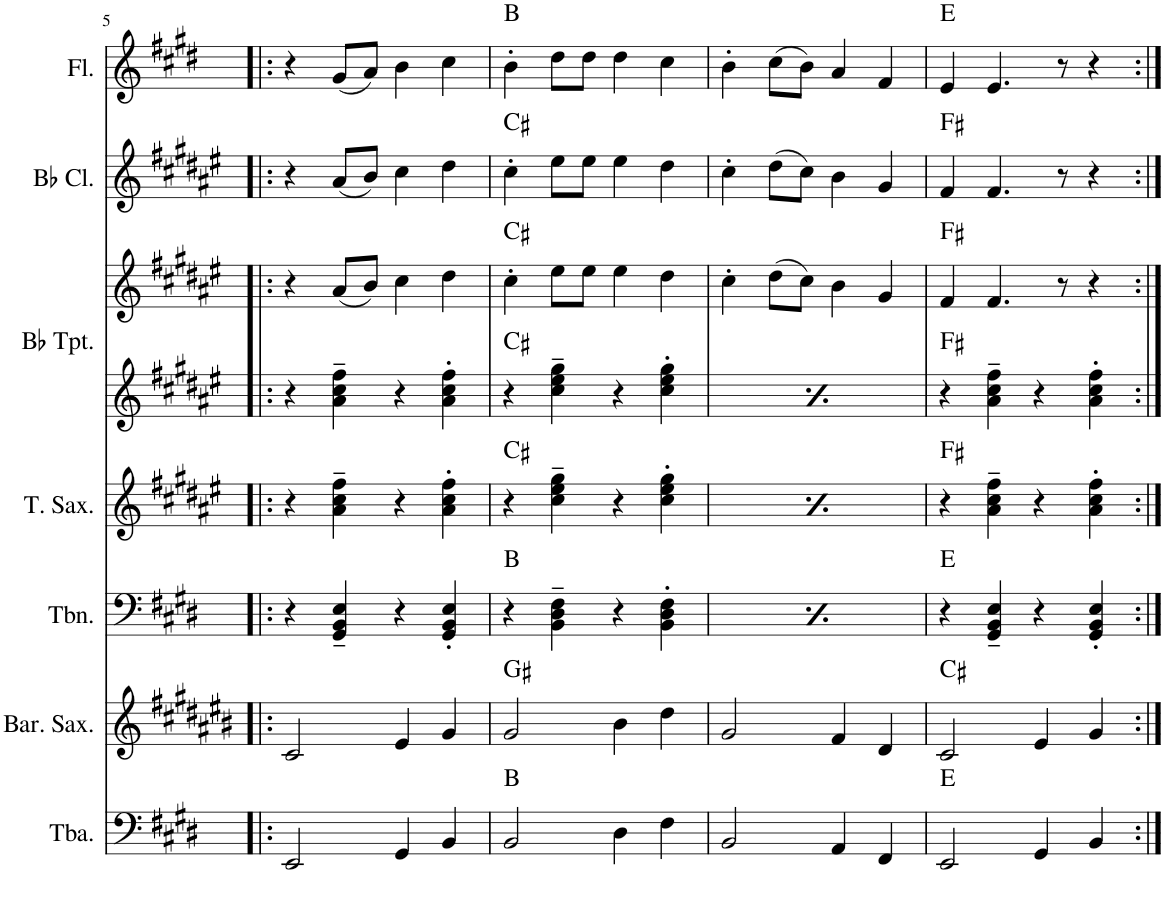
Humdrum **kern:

**kern	**harte	**kern	**harte	**kern	**harte	**kern	**harte	**kern	**kern	**harte	**kern	**harte	**kern	**harte	**kern	**harte	**kern	**harte	**kern	**harte	**kern	**harte	**kern	**harte
*part12	*part12	*part11	*part11	*part10	*part10	*part9	*part9	*part8	*part8	*part8	*part7	*part7	*part6	*part6	*part5	*part5	*part4	*part4	*part3	*part3	*part2	*part2	*part1	*part1
*staff13	*	*staff12	*	*staff11	*	*staff10	*	*staff9	*staff8	*	*staff7	*	*staff6	*	*staff5	*	*staff4	*	*staff3	*	*staff2	*	*staff1	*
*I"Tuba	*	*I"Baritone Saxophone	*	*I"Trombone	*	*I"Tenor Saxophone	*	*I"Bb Trumpet	*	*	*I"Bb Clarinet	*	*I"Flute	*	*I"Bass	*	*I"Baritone	*	*I"Tenor	*	*I"Alto	*	*I"Soprano	*
*I'Tba.	*	*I'Bar. Sax.	*	*I'Tbn.	*	*I'T. Sax.	*	*I'Bb Tpt.	*	*	*I'Bb Cl.	*	*I'Fl.	*	*I'B.	*	*I'Bar.	*	*I'T.	*	*I'A.	*	*I'S.	*
!!LO:PB:g=z
*clefF4	*	*clefG2	*	*clefF4	*	*clefG2	*	*clefG2	*clefG2	*	*clefG2	*	*clefG2	*	*clefF4	*	*clefF4	*	*clefGv2	*	*clefG2	*	*clefG2	*
*	*	*Trd12c21	*	*	*	*Trd8c14	*	*Trd1c2	*Trd1c2	*	*Trd1c2	*	*	*	*	*	*	*	*	*	*	*	*	*
*k[f#c#g#d#]	*	*k[f#c#g#d#a#e#b#]	*	*k[f#c#g#d#]	*	*k[f#c#g#d#a#e#]	*	*k[f#c#g#d#a#e#]	*k[f#c#g#d#a#e#]	*	*k[f#c#g#d#a#e#]	*	*k[f#c#g#d#]	*	*k[f#c#g#d#]	*	*k[f#c#g#d#]	*	*k[f#c#g#d#]	*	*k[f#c#g#d#]	*	*k[f#c#g#d#]	*
*M2/2	*	*M2/2	*	*M2/2	*	*M2/2	*	*M2/2	*M2/2	*	*M2/2	*	*M2/2	*	*M2/2	*	*M2/2	*	*M2/2	*	*M2/2	*	*M2/2	*
*met(c|)	*	*met(c|)	*	*met(c|)	*	*met(c|)	*	*met(c|)	*met(c|)	*	*met(c|)	*	*met(c|)	*	*met(c|)	*	*met(c|)	*	*met(c|)	*	*met(c|)	*	*met(c|)	*
=5!|:	=5!|:	=5!|:	=5!|:	=5!|:	=5!|:	=5!|:	=5!|:	=5!|:	=5!|:	=5!|:	=5!|:	=5!|:	=5!|:	=5!|:	=5!|:	=5!|:	=5!|:	=5!|:	=5!|:	=5!|:	=5!|:	=5!|:	=5!|:	=5!|:
2EE/	.	2c#/	.	4r	.	4r	.	4r	4r	.	4r	.	4r	.	2EE	.	4r	.	4r	.	4r	.	4r	.
.	.	.	.	4GG#/~ 4BB/~ 4E/~	.	4a#\~ 4cc#\~ 4ff#\~	.	4a#\~ 4cc#\~ 4ff#\~	(8a#/L	.	(8a#/L	.	(8g#/L	.	.	.	4G#~ 4B~ 4e~	.	4G#~ 4B~ 4e~	.	(8g#/L	.	(8g#/L	.
.	.	.	.	.	.	.	.	.	8b/J)	.	8b/J)	.	8a/J)	.	.	.	.	.	.	.	8a/J)	.	8a/J)	.
4GG#/	.	4e#/	.	4r	.	4r	.	4r	4cc#\	.	4cc#\	.	4b\	.	4GG#	.	4r	.	4r	.	4b	.	4b	.
4BB/	.	4g#/	.	4GG#/' 4BB/' 4E/'	.	4a#\' 4cc#\' 4ff#\'	.	4a#\' 4cc#\' 4ff#\'	4dd#\	.	4dd#\	.	4cc#\	.	4BB	.	4G#' 4B' 4e'	.	4G#' 4B' 4e'	.	4cc#	.	4cc#	.
=6	=6	=6	=6	=6	=6	=6	=6	=6	=6	=6	=6	=6	=6	=6	=6	=6	=6	=6	=6	=6	=6	=6	=6	=6
2BB/	B:maj	2g#/	G#:maj	4r	B:maj	4r	C#:maj	4r	4cc#'\	C#:maj C#:maj	4cc#'\	C#:maj	4b'\	B:maj	2BB	B:maj	4r	B:maj	4r	B:maj	4b'	B:maj	4b'	B:maj
.	.	.	.	4BB\~ 4D#\~ 4F#\~	.	4cc#\~ 4ee#\~ 4gg#\~	.	4cc#\~ 4ee#\~ 4gg#\~	8ee#\L	.	8ee#\L	.	8dd#\L	.	.	.	4B~ 4d#~ 4f#~	.	4B~ 4d#~ 4f#~	.	8dd#\L	.	8dd#\L	.
.	.	.	.	.	.	.	.	.	8ee#\J	.	8ee#\J	.	8dd#\J	.	.	.	.	.	.	.	8dd#\J	.	8dd#\J	.
4D#\	.	4b#\	.	4r	.	4r	.	4r	4ee#\	.	4ee#\	.	4dd#\	.	4D#	.	4r	.	4r	.	4dd#	.	4dd#	.
4F#\	.	4dd#\	.	4BB\' 4D#\' 4F#\'	.	4cc#\' 4ee#\' 4gg#\'	.	4cc#\' 4ee#\' 4gg#\'	4dd#\	.	4dd#\	.	4cc#\	.	4F#	.	4B' 4d#' 4f#'	.	4B' 4d#' 4f#'	.	4cc#	.	4cc#	.
=7	=7	=7	=7	=7	=7	=7	=7	=7	=7	=7	=7	=7	=7	=7	=7	=7	=7	=7	=7	=7	=7	=7	=7	=7
2BB/	.	2g#/	.	4r	B:maj	4r	C#:maj	4r	4cc#'\	C#:maj	4cc#'\	.	4b'\	.	2BB	.	4r	B:maj	4r	B:maj	4b'	.	4b'	.
.	.	.	.	4BB\~ 4D#\~ 4F#\~	.	4cc#\~ 4ee#\~ 4gg#\~	.	4cc#\~ 4ee#\~ 4gg#\~	(8dd#\L	.	(8dd#\L	.	(8cc#\L	.	.	.	4B~ 4d#~ 4f#~	.	4B~ 4d#~ 4f#~	.	(8cc#\L	.	(8cc#\L	.
.	.	.	.	.	.	.	.	.	8cc#\J)	.	8cc#\J)	.	8b\J)	.	.	.	.	.	.	.	8b\J)	.	8b\J)	.
4AA/	.	4f#/	.	4r	.	4r	.	4r	4b\	.	4b\	.	4a/	.	4AA	.	4r	.	4r	.	4a	.	4a	.
4FF#/	.	4d#/	.	4BB\' 4D#\' 4F#\'	.	4cc#\' 4ee#\' 4gg#\'	.	4cc#\' 4ee#\' 4gg#\'	4g#/	.	4g#/	.	4f#/	.	4FF#	.	4B' 4d#' 4f#'	.	4B' 4d#' 4f#'	.	4f#	.	4f#	.
=8	=8	=8	=8	=8	=8	=8	=8	=8	=8	=8	=8	=8	=8	=8	=8	=8	=8	=8	=8	=8	=8	=8	=8	=8
2EE/	E:maj	2c#/	C#:maj	4r	E:maj	4r	F#:maj	4r	4f#/	F#:maj F#:maj	4f#/	F#:maj	4e/	E:maj	2EE	E:maj	4r	E:maj	4r	E:maj	4e	E:maj	4e	E:maj
.	.	.	.	4GG#/~ 4BB/~ 4E/~	.	4a#\~ 4cc#\~ 4ff#\~	.	4a#\~ 4cc#\~ 4ff#\~	4.f#/	.	4.f#/	.	4.e/	.	.	.	4G#~ 4B~ 4e~	.	4G#~ 4B~ 4e~	.	4.e	.	4.e	.
4GG#/	.	4e#/	.	4r	.	4r	.	4r	.	.	.	.	.	.	4GG#	.	4r	.	4r	.	.	.	.	.
.	.	.	.	.	.	.	.	.	8r	.	8r	.	8r	.	.	.	.	.	.	.	8r	.	8r	.
4BB/	.	4g#/	.	4GG#/' 4BB/' 4E/'	.	4a#\' 4cc#\' 4ff#\'	.	4a#\' 4cc#\' 4ff#\'	4r	.	4r	.	4r	.	4BB	.	4G#' 4B' 4e'	.	4G#' 4B' 4e'	.	4r	.	4r	.
=:|!	=:|!	=:|!	=:|!	=:|!	=:|!	=:|!	=:|!	=:|!	=:|!	=:|!	=:|!	=:|!	=:|!	=:|!	=:|!	=:|!	=:|!	=:|!	=:|!	=:|!	=:|!	=:|!	=:|!	=:|!
*-	*-	*-	*-	*-	*-	*-	*-	*-	*-	*-	*-	*-	*-	*-	*-	*-	*-	*-	*-	*-	*-	*-	*-	*-
